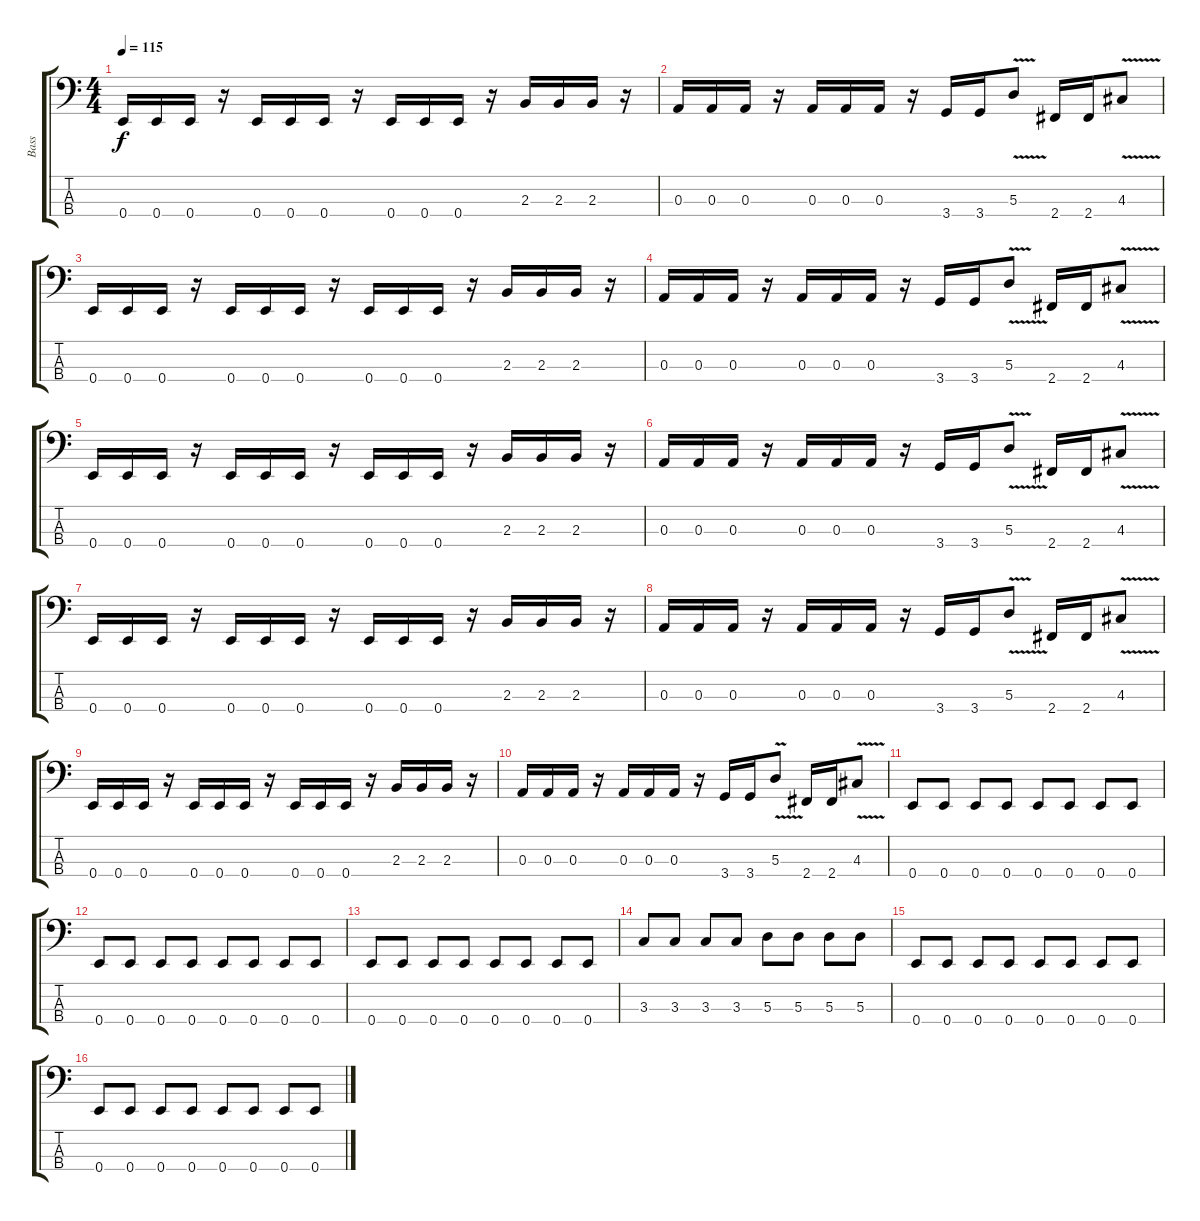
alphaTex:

\track ("Bass" "Bass") {instrument electricbassfinger}
\staff {score tabs}
\tuning (G2 D2 A1 E1) {hide}
\ts (4 4)
\tempo 115
\clef f4
\ks c
0.4.16{dy f} 0.4.16 0.4.16 r.16 0.4.16 0.4.16 0.4.16 r.16 0.4.16 0.4.16 0.4.16 r.16 2.3.16 2.3.16 2.3.16 r.16 |
0.3.16 0.3.16 0.3.16 r.16 0.3.16 0.3.16 0.3.16 r.16 3.4.16 3.4.16 5.3{v}.8 2.4.16 2.4.16 4.3{v}.8 |
0.4.16 0.4.16 0.4.16 r.16 0.4.16 0.4.16 0.4.16 r.16 0.4.16 0.4.16 0.4.16 r.16 2.3.16 2.3.16 2.3.16 r.16 |
0.3.16 0.3.16 0.3.16 r.16 0.3.16 0.3.16 0.3.16 r.16 3.4.16 3.4.16 5.3{v}.8 2.4.16 2.4.16 4.3{v}.8 |
0.4.16 0.4.16 0.4.16 r.16 0.4.16 0.4.16 0.4.16 r.16 0.4.16 0.4.16 0.4.16 r.16 2.3.16 2.3.16 2.3.16 r.16 |
0.3.16 0.3.16 0.3.16 r.16 0.3.16 0.3.16 0.3.16 r.16 3.4.16 3.4.16 5.3{v}.8 2.4.16 2.4.16 4.3{v}.8 |
0.4.16 0.4.16 0.4.16 r.16 0.4.16 0.4.16 0.4.16 r.16 0.4.16 0.4.16 0.4.16 r.16 2.3.16 2.3.16 2.3.16 r.16 |
0.3.16 0.3.16 0.3.16 r.16 0.3.16 0.3.16 0.3.16 r.16 3.4.16 3.4.16 5.3{v}.8 2.4.16 2.4.16 4.3{v}.8 |
0.4.16 0.4.16 0.4.16 r.16 0.4.16 0.4.16 0.4.16 r.16 0.4.16 0.4.16 0.4.16 r.16 2.3.16 2.3.16 2.3.16 r.16 |
0.3.16 0.3.16 0.3.16 r.16 0.3.16 0.3.16 0.3.16 r.16 3.4.16 3.4.16 5.3{v}.8 2.4.16 2.4.16 4.3{v}.8 |
0.4.8 0.4.8 0.4.8 0.4.8 0.4.8 0.4.8 0.4.8 0.4.8 |
0.4.8 0.4.8 0.4.8 0.4.8 0.4.8 0.4.8 0.4.8 0.4.8 |
0.4.8 0.4.8 0.4.8 0.4.8 0.4.8 0.4.8 0.4.8 0.4.8 |
3.3.8 3.3.8 3.3.8 3.3.8 5.3.8 5.3.8 5.3.8 5.3.8 |
0.4.8 0.4.8 0.4.8 0.4.8 0.4.8 0.4.8 0.4.8 0.4.8 |
0.4.8 0.4.8 0.4.8 0.4.8 0.4.8 0.4.8 0.4.8 0.4.8
